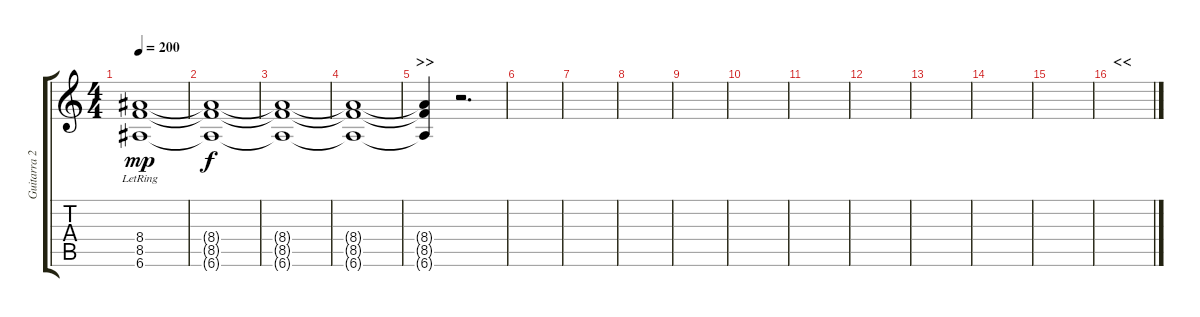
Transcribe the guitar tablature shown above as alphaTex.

\track ("Guitarra 2" "Guitarra 2") {instrument overdrivenguitar}
\staff {score tabs}
\tuning (E4 B3 G3 D3 A2 E2) {hide}
\ts (4 4)
\tempo 200
\clef g2
\ks c
(8.4{lr} 8.5{lr} 6.6{lr}).1{dy mp} |
(8.4{t} 8.5{t} 6.6{t}).1{dy f} |
(8.4{t} 8.5{t} 6.6{t}).1 |
(8.4{t} 8.5{t} 6.6{t}).1 |
\section ("" ">>")
(8.4{t} 8.5{t} 6.6{t}).4 r.2{d} |
|
|
|
|
|
|
|
|
|
|
\section ("" "<<")
